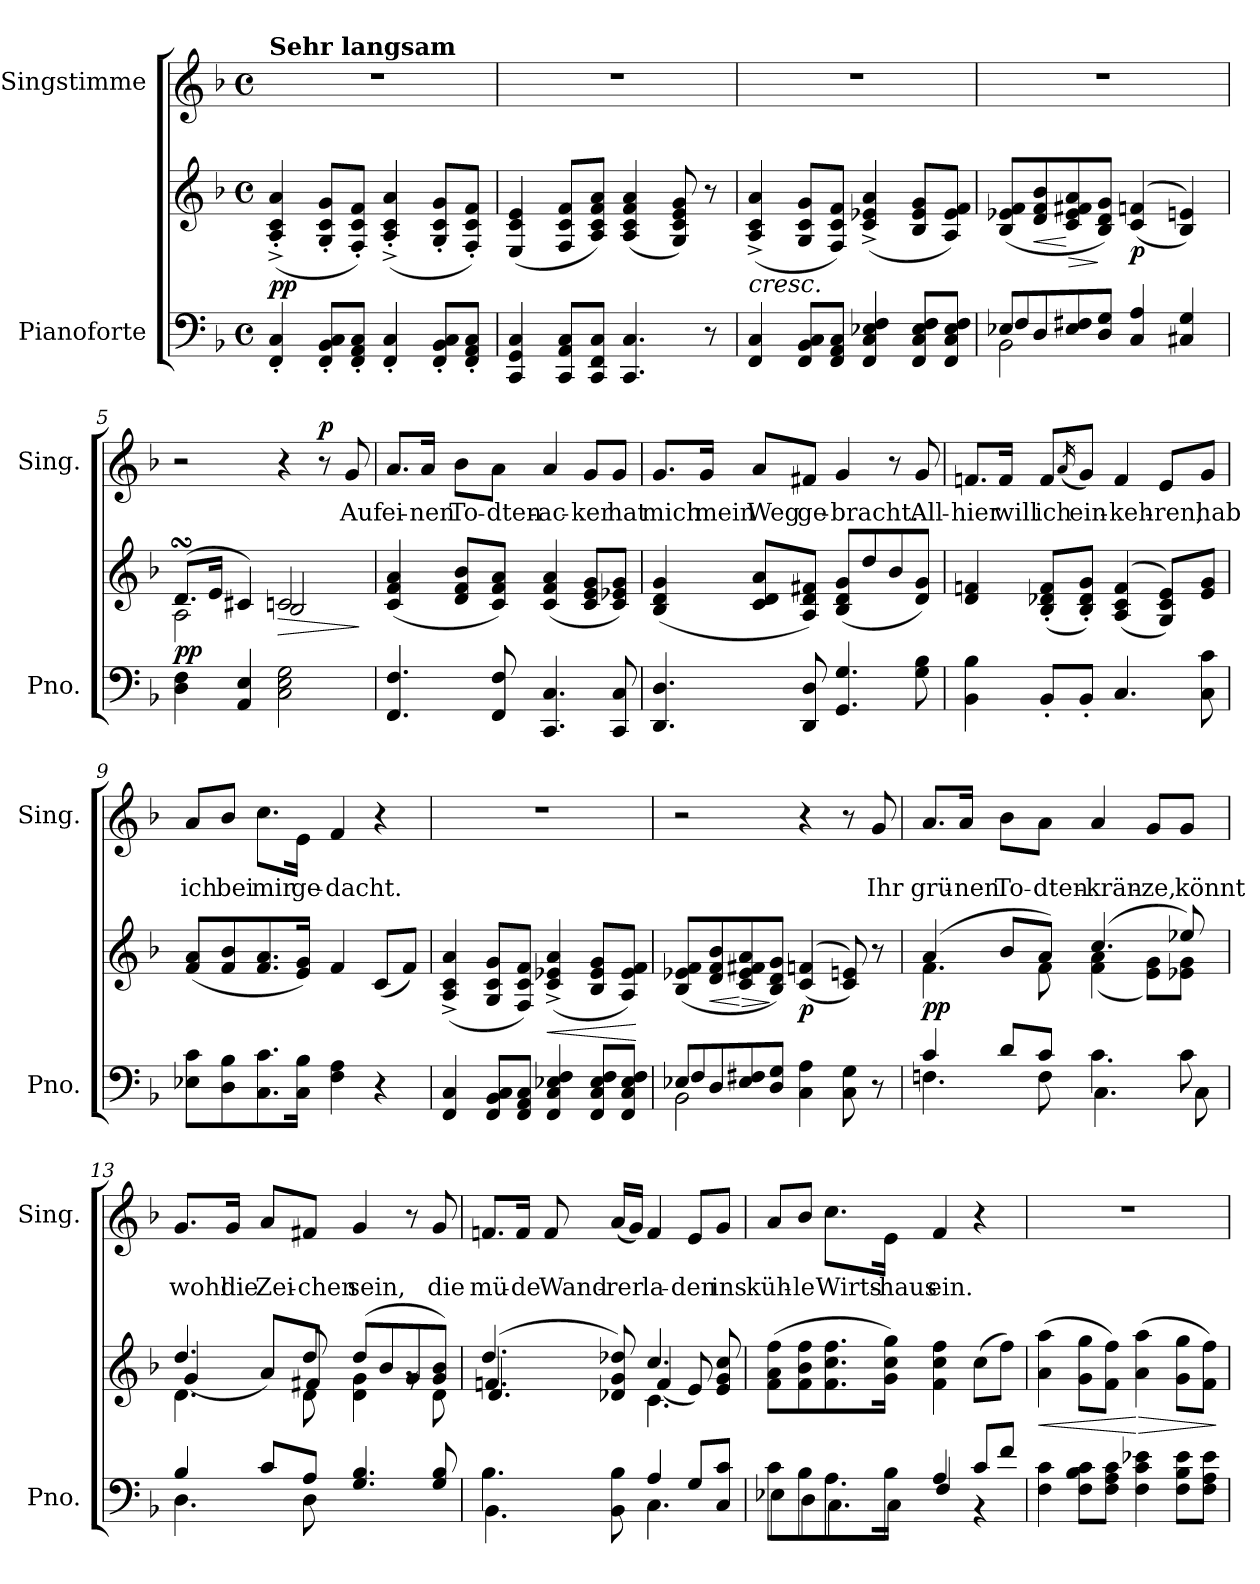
**kern	**kern	**dynam	**kern	**text	**dynam
*part2	*part2	*part2	*part1	*part1	*part1
*staff3	*staff2	*staff2/3	*staff1	*staff1	*staff1
*I"Pianoforte	*	*	*I"Singstimme	*	*
*I'Pno.	*	*	*I'Sing.	*	*
*clefF4	*clefG2	*	*clefG2	*	*
*k[b-]	*k[b-]	*	*k[b-]	*	*
*M4/4	*M4/4	*	*M4/4	*	*
*met(c)	*met(c)	*	*met(c)	*	*
*MM30	*MM30	*	*MM30	*	*
=1	=1	=1	=1	=1	=1
!	!	!	!LO:TX:a:B:t=Sehr langsam	!	!
!	!	!LO:DY:b	!	!	!
4FF/' 4C/'	(<4A/'^ 4c/'^ 4a/'^	pp	1r	.	.
8FF/' 8BB-/' 8C/'L	8G/' 8c/' 8g/'L	.	.	.	.
8FF/' 8AA/' 8C/'J	8F/' 8c/' 8f/'J)	.	.	.	.
4FF/' 4C/'	(<4A/'^ 4c/'^ 4a/'^	.	.	.	.
8FF/' 8BB-/' 8C/'L	8G/' 8c/' 8g/'L	.	.	.	.
8FF/' 8AA/' 8C/'J	8F/' 8c/' 8f/'J)	.	.	.	.
=2	=2	=2	=2	=2	=2
4CC/ 4GG/ 4C/	(<4E/ 4c/ 4e/	.	1r	.	.
8CC/ 8AA/ 8C/L	8F/ 8c/ 8f/L	.	.	.	.
8CC/ 8FF/ 8C/J	8A/ 8c/ 8f/ 8a/J)	.	.	.	.
4.CC/ 4.C/	(<4A/ 4c/ 4f/ 4a/	.	.	.	.
.	8G/ 8c/ 8e/ 8g/)	.	.	.	.
8r	8r	.	.	.	.
=3	=3	=3	=3	=3	=3
!	!LO:TX:b:i:t=cresc.	!	!	!	!
4FF/ 4C/	(<4A/^ 4c/^ 4a/^	.	1r	.	.
8FF/ 8BB-/ 8C/L	8G/ 8c/ 8g/L	.	.	.	.
8FF/ 8AA/ 8C/J	8F/ 8c/ 8f/J)	.	.	.	.
4FF/ 4C/ 4E-X/ 4F/	(<4c/^ 4e-X/^ 4a/^	.	.	.	.
8FF/ 8C/ 8E-/ 8F/L	8B-/ 8e-/ 8g/L	.	.	.	.
8FF/ 8C/ 8E-/ 8F/J	8A/ 8e-/ 8f/J)	.	.	.	.
=4	=4	=4	=4	=4	=4
*^	*	*	*	*	*
*	*^	*	*	*	*	*
8E-X/L	2BB-\	4F/	(<8B-/ 8e-X/ 8f/L	.	1r	.	.
!	!	!	!	!LO:HP:b	!	!	!
8D/	.	.	8d/ 8f/ 8b-/	<	.	.	.
!	!	!	!	!LO:HP:n=1:b	!	!	!
8E-/ 8F#X/	.	4rAAAyy	8c/ 8e-/ 8f#X/ 8a/	[ >	.	.	.
8D/ 8G/J	.	.	8B-/ 8d/ 8g/J)	]	.	.	.
!	!	!	!	!LO:DY:b	!	!	!
4C/ 4A/	2rBByy	2rAAAyy	(<(<4c/ 4fn/	p	.	.	.
4C#X/ 4G/	.	.	4B-/ 4en/))	.	.	.	.
*v	*v	*v	*	*	*	*	*
!!LO:LB:g=z
=5	=5	=5	=5	=5	=5
*	*^	*	*	*	*
!	!	!	!LO:DY:a=2	!	!	!
4D\ 4F\	(>8.dsSSS/L	2A\	pp	2r	.	.
.	16e/Jk	.	.	.	.	.
4AA/ 4E/	4c#X/)	.	.	.	.	.
!	!	!	!LO:HP:b	!	!	!
2C\ 2E\ 2G\	2cn/	2B-/	>	4r	.	.
!	!	!	!	!	!	!LO:DY:a
.	.	.	.	8r	.	p
!	!	!	!	!	!LO:LY:b	!
.	.	.	.	8g/	Auf	.
*	*v	*v	*	*	*	*
.	.	]	.	.	.
=6	=6	=6	=6	=6	=6
!	!	!	!	!LO:LY:b	!
4.FF/ 4.F/	(<4c/ 4f/ 4a/	.	8.a/L	ei-	.
!	!	!	!	!LO:LY:b	!
.	.	.	16a/Jk	-nen	.
!	!	!	!	!LO:LY:b	!
.	8d/ 8f/ 8b-/L	.	8b-\L	To-	.
!	!	!	!	!LO:LY:b	!
8FF/ 8F/	8c/ 8f/ 8a/J)	.	8a\J	-dten-	.
!	!	!	!	!LO:LY:b	!
4.CC/ 4.C/	(<4c/ 4f/ 4a/	.	4a/	-ac-	.
!	!	!	!	!LO:LY:b	!
.	8c/ 8e/ 8g/L	.	8g/L	-ker	.
!	!	!	!	!LO:LY:b	!
8CC/ 8C/	8c/ 8e-X/ 8g/J)	.	8g/J	hat	.
=7	=7	=7	=7	=7	=7
!	!	!	!	!LO:LY:b	!
4.DD/ 4.D/	(<4B-/ 4d/ 4g/	.	8.g/L	mich	.
!	!	!	!	!LO:LY:b	!
.	.	.	16g/Jk	mein	.
!	!	!	!	!LO:LY:b	!
.	8c/ 8d/ 8a/L	.	8a/L	Weg	.
!	!	!	!	!LO:LY:b	!
8DD/ 8D/	8A/ 8d/ 8f#X/J)	.	8f#X/J	ge-	.
!	!	!	!	!LO:LY:b	!
4.GG/ 4.G/	(<8B-/ 8d/ 8g/L	.	4g/	-bracht.	.
.	8dd/	.	.	.	.
.	8b-/	.	8r	.	.
!	!	!	!	!LO:LY:b	!
8G\ 8B-\	8d/ 8g/J)	.	8g/	All-	.
!!LO:LB:g=z
=8	=8	=8	=8	=8	=8
!	!	!	!	!LO:LY:b	!
4BB-\ 4B-\	4d/ 4fn/	.	8.fn/L	-hier	.
!	!	!	!	!LO:LY:b	!
.	.	.	16f/Jk	will	.
!	!	!	!	!LO:LY:b	!
8BB-'/L	(<8B-/' 8d-X/' 8f/'L	.	8f/L	ich	.
.	.	.	(<16qa/	.	.
!	!	!	!	!LO:LY:b	!
8BB-'/J	8B-/' 8d-/' 8g/'J)	.	8g/J)	ein-	.
!	!	!	!	!LO:LY:b	!
4.C/	(>(<4A/ 4c/ 4f/	.	4f/	-keh-	.
!	!	!	!	!LO:LY:b	!
.	8G/ 8c/ 8e/L))	.	8e/L	-ren,	.
!	!	!	!	!LO:LY:b	!
8C\ 8c\	8e/ 8g/J	.	8g/J	hab	.
=9	=9	=9	=9	=9	=9
!	!	!	!	!LO:LY:b	!
8E-X\ 8c\L	(<8f/ 8a/L	.	8a/L	ich	.
!	!	!	!	!LO:LY:b	!
8D\ 8B-\	8f/ 8b-/	.	8b-/J	bei	.
!	!	!	!	!LO:LY:b	!
8.C\ 8.c\	8.f/ 8.a/	.	8.cc\L	mir	.
!	!	!	!	!LO:LY:b	!
16C\ 16B-\Jk	16e/ 16g/Jk)	.	16e\Jk	ge-	.
!	!	!	!	!LO:LY:b	!
4F\ 4A\	4f/	.	4f/	-dacht.	.
4r	(<8c/L	.	4r	.	.
.	8f/J)	.	.	.	.
=10	=10	=10	=10	=10	=10
4FF/ 4C/	(<4A/^ 4c/^ 4a/^	.	1r	.	.
8FF/ 8BB-/ 8C/L	8G/ 8c/ 8g/L	.	.	.	.
8FF/ 8AA/ 8C/J	8F/ 8c/ 8f/J)	.	.	.	.
!	!	!LO:HP:b	!	!	!
4FF/ 4C/ 4E-X/ 4F/	(<4c/^ 4e-X/^ 4a/^	<	.	.	.
8FF/ 8C/ 8E-/ 8F/L	8B-/ 8e-/ 8g/L	.	.	.	.
8FF/ 8C/ 8E-/ 8F/J	8A/ 8e-/ 8f/J)	.	.	.	.
.	.	[	.	.	.
!!LO:PB:g=z
=11	=11	=11	=11	=11	=11
*^	*	*	*	*	*
*	*^	*	*	*	*	*
8E-X/L	2BB-\	4F/	(<8B-/ 8e-X/ 8f/L	.	2r	.	.
!	!	!	!	!LO:HP:b	!	!	!
8D/	.	.	8d/ 8f/ 8b-/	<	.	.	.
!	!	!	!	!LO:HP:n=1:b	!	!	!
8E-/ 8F#X/	.	4rAAAyy	8c/ 8e-/ 8f#X/ 8a/	[ >	.	.	.
8D/ 8G/J	.	.	8B-/ 8d/ 8g/J)	]	.	.	.
!	!	!	!	!LO:DY:b	!	!	!
4C\ 4A\	2rBByy	2rAAAyy	(<(<4c/ 4fn/	p	4r	.	.
8C\ 8G\	.	.	8c/ 8en/))	.	8r	.	.
!	!	!	!	!	!	!LO:LY:b	!
8r	.	.	8r	.	8g/	Ihr	.
*	*v	*v	*	*	*	*	*
=12	=12	=12	=12	=12	=12	=12
*	*	*^	*	*	*	*
!	!	!	!	!LO:DY:b	!	!LO:LY:b	!
4c/	4.Fn\	(>4a/	4.f\	pp	8.a/L	grü-	.
!	!	!	!	!	!	!LO:LY:b	!
.	.	.	.	.	16a/Jk	-nen	.
!	!	!	!	!	!	!LO:LY:b	!
8d/L	.	8b-/L	.	.	8b-\L	To-	.
!	!	!	!	!	!	!LO:LY:b	!
8c/J	8F\	8a/J)	8f\	.	8a\J	-dten-	.
!	!	!	!	!	!	!LO:LY:b	!
4.c\	4.C\	(>4.cc/	(<4f\ 4a\	.	4a/	-krän-	.
!	!	!	!	!	!	!LO:LY:b	!
.	.	.	8e\ 8g\L)	.	8g/L	-ze,	.
!	!	!	!	!	!	!LO:LY:b	!
8c\	8C\	8ee-X/)	8e-X\ 8g\J	.	8g/J	könnt	.
=13	=13	=13	=13	=13	=13	=13	=13
*	*	*	*^	*	*	*	*
!	!	!	!	!	!	!	!LO:LY:b	!
4B-/	4.D\	4.dd/	(>4g/	4.d\	.	8.g/L	wohl	.
!	!	!	!	!	!	!	!LO:LY:b	!
.	.	.	.	.	.	16g/Jk	die	.
!	!	!	!	!	!	!	!LO:LY:b	!
8c/L	.	.	8a/L)	.	.	8a/L	Zei-	.
!	!	!	!	!	!	!	!LO:LY:b	!
8A/J	8D\	8dd/	8f#X/J	8d\	.	8f#X/J	-chen	.
!	!	!	!	!	!	!	!LO:LY:b	!
4.G/ 4.B-/	2ryy	(>8dd/L	4d\ 4g\	2ryy	.	4g/	sein,	.
.	.	8b-/	.	.	.	.	.	.
.	.	8g/	8rg	.	.	8r	.	.
!	!	!	!	!	!	!	!LO:LY:b	!
8G/ 8B-/	.	8g/ 8b-/J)	8d\	.	.	8g/	die	.
!!LO:LB:g=z
=14	=14	=14	=14	=14	=14	=14	=14	=14
!	!	!	!	!	!	!	!LO:LY:b	!
4.B-\	4.BB-\	(>4.dd/	4.fn/	4.d/	.	8.fn/L	mü-	.
!	!	!	!	!	!	!	!LO:LY:b	!
.	.	.	.	.	.	16f/Jk	-de	.
!	!	!	!	!	!	!	!LO:LY:b	!
.	.	.	.	.	.	8f/	Wand-	.
!	!	!	!	!	!	!	!LO:LY:b	!
8BB-\ 8B-\	8ryy	8d-X/ 8g/ 8dd-X/)	8reyy	8rDyy	.	(<16a/LL	-rer	.
.	.	.	.	.	.	16g/JJ)	.	.
!	!	!	!	!	!	!	!LO:LY:b	!
4A/	4.C\	4.cc/	(>4f/	4.c\	.	4f/	la-	.
!	!	!	!	!	!	!	!LO:LY:b	!
8G/L	.	.	8e/)	.	.	8e/L	-den	.
!	!	!	!	!	!	!	!LO:LY:b	!
8C/ 8c/J	8ryy	8e/ 8g/ 8cc/	8rcyy	8rBByy	.	8g/J	ins	.
=15	=15	=15	=15	=15	=15	=15	=15	=15
!	!	!	!	!	!	!	!LO:LY:b	!
*	*	*v	*v	*v	*	*	*	*
8c\L	8E-X\L	(>8f\ 8a\ 8ff\L	.	8a/L	küh-	.
!	!	!	!	!	!LO:LY:b	!
8B-\	8D\	8f\ 8b-\ 8ff\	.	8b-/J	-le	.
!	!	!	!	!	!LO:LY:b	!
8.A\	8.C\	8.f\ 8.cc\ 8.ff\	.	8.cc\L	Wirts-	.
!	!	!	!	!	!LO:LY:b	!
16B-\Jk	16C\Jk	16g\ 16cc\ 16gg\Jk)	.	16e\Jk	-haus	.
!	!	!	!	!	!LO:LY:b	!
4A/	4F/	4f\ 4cc\ 4ff\	.	4f/	ein.	.
8c/L	4r	(>8cc\L	.	4r	.	.
8f/J	.	8ff\J)	.	.	.	.
*v	*v	*	*	*	*	*
=16	=16	=16	=16	=16	=16
!	!	!LO:HP:b	!	!	!
4F\ 4c\	(>4a\ 4aa\	<	1r	.	.
8F\ 8B-\ 8c\L	8g\ 8gg\L	.	.	.	.
8F\ 8A\ 8c\J	8f\ 8ff\J)	.	.	.	.
!	!	!LO:HP:n=1:b	!	!	!
4F\ 4c\ 4e-X\	(>4a\ 4aa\	[ >	.	.	.
8F\ 8B-\ 8e-\L	8g\ 8gg\L	.	.	.	.
8F\ 8A\ 8e-\J	8f\ 8ff\J)	.	.	.	.
.	.	]	.	.	.
=	=	=	=	=	=
*-	*-	*-	*-	*-	*-
